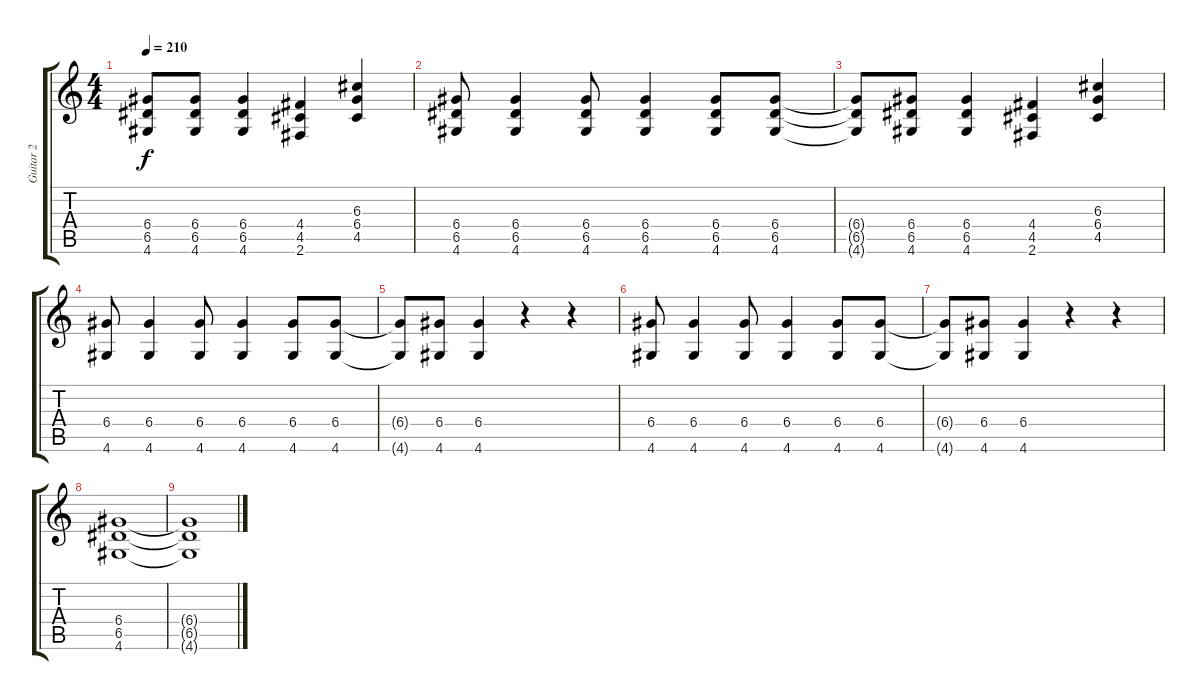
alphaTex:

\track ("Guitar 2" "Guitar 2") {instrument distortionguitar}
\staff {score tabs}
\tuning (E4 B3 G3 D3 A2 E2) {hide}
\ts (4 4)
\tempo 210
\clef g2
\ks c
(6.4{t} 6.5{t} 4.6{t}).8{dy f} (6.4 6.5 4.6).8 (6.4 6.5 4.6).4 (4.4 4.5 2.6).4 (6.3 6.4 4.5).4 |
(6.4 6.5 4.6).8 (6.4 6.5 4.6).4 (6.4 6.5 4.6).8 (6.4 6.5 4.6).4 (6.4 6.5 4.6).8 (6.4 6.5 4.6).8 |
(6.4{t} 6.5{t} 4.6{t}).8 (6.4 6.5 4.6).8 (6.4 6.5 4.6).4 (4.4 4.5 2.6).4 (6.3 6.4 4.5).4 |
(6.4 4.6).8 (6.4 4.6).4 (6.4 4.6).8 (6.4 4.6).4 (6.4 4.6).8 (6.4 4.6).8 |
(6.4{t} 4.6{t}).8 (6.4 4.6).8 (6.4 4.6).4 r.4 r.4 |
(6.4 4.6).8 (6.4 4.6).4 (6.4 4.6).8 (6.4 4.6).4 (6.4 4.6).8 (6.4 4.6).8 |
(6.4{t} 4.6{t}).8 (6.4 4.6).8 (6.4 4.6).4 r.4 r.4 |
(6.4 6.5 4.6).1 |
(6.4{t} 6.5{t} 4.6{t}).1
